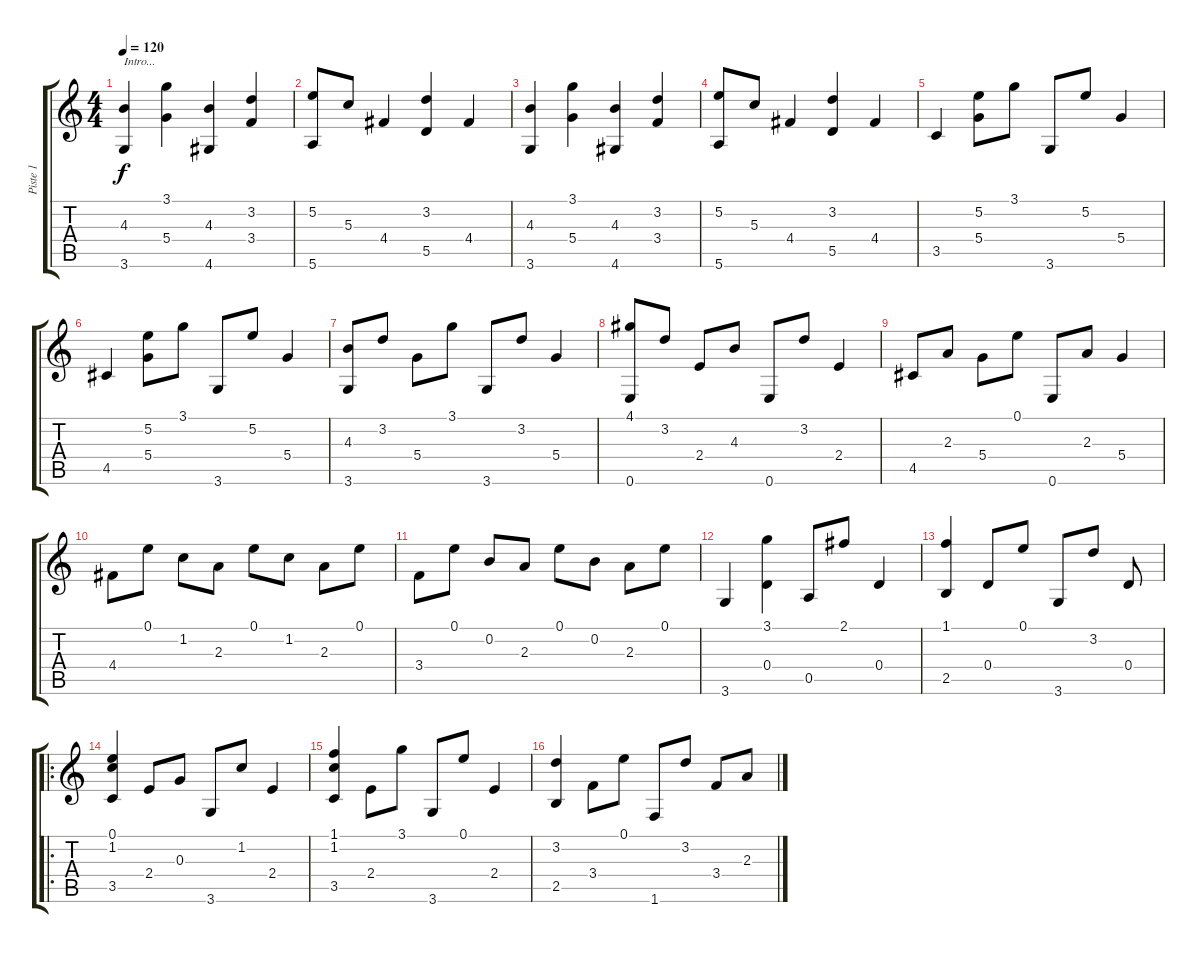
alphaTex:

\track ("Piste 1" "Piste 1") {instrument acousticguitarnylon}
\staff {score tabs}
\tuning (E4 B3 G3 D3 A2 E2) {hide}
\ts (4 4)
\tempo 120
\clef g2
\ks c
(4.3 3.6).4{txt "Intro..." dy f instrument acousticguitarnylon} (3.1 5.4).4 (4.3 4.6).4 (3.2 3.4).4 |
(5.2 5.6).8 5.3.8 4.4.4 (3.2 5.5).4 4.4.4 |
(4.3 3.6).4 (3.1 5.4).4 (4.3 4.6).4 (3.2 3.4).4 |
(5.2 5.6).8 5.3.8 4.4.4 (3.2 5.5).4 4.4.4 |
3.5.4 (5.2 5.4).8 3.1.8 3.6.8 5.2.8 5.4.4 |
4.5.4 (5.2 5.4).8 3.1.8 3.6.8 5.2.8 5.4.4 |
(4.3 3.6).8 3.2.8 5.4.8 3.1.8 3.6.8 3.2.8 5.4.4 |
(4.1 0.6).8 3.2.8 2.4.8 4.3.8 0.6.8 3.2.8 2.4.4 |
4.5.8 2.3.8 5.4.8 0.1.8 0.6.8 2.3.8 5.4.4 |
4.4.8 0.1.8 1.2.8 2.3.8 0.1.8 1.2.8 2.3.8 0.1.8 |
3.4.8 0.1.8 0.2.8 2.3.8 0.1.8 0.2.8 2.3.8 0.1.8 |
3.6.4 (3.1 0.4).4 0.5.8 2.1.8 0.4.4 |
(1.1 2.5).4 0.4.8 0.1.8 3.6.8 3.2.8 0.4.8 |
\ro
(0.1 1.2 3.5).4 2.4.8 0.3.8 3.6.8 1.2.8 2.4.4 |
(1.1 1.2 3.5).4 2.4.8 3.1.8 3.6.8 0.1.8 2.4.4 |
(3.2 2.5).4 3.4.8 0.1.8 1.6.8 3.2.8 3.4.8 2.3.8
